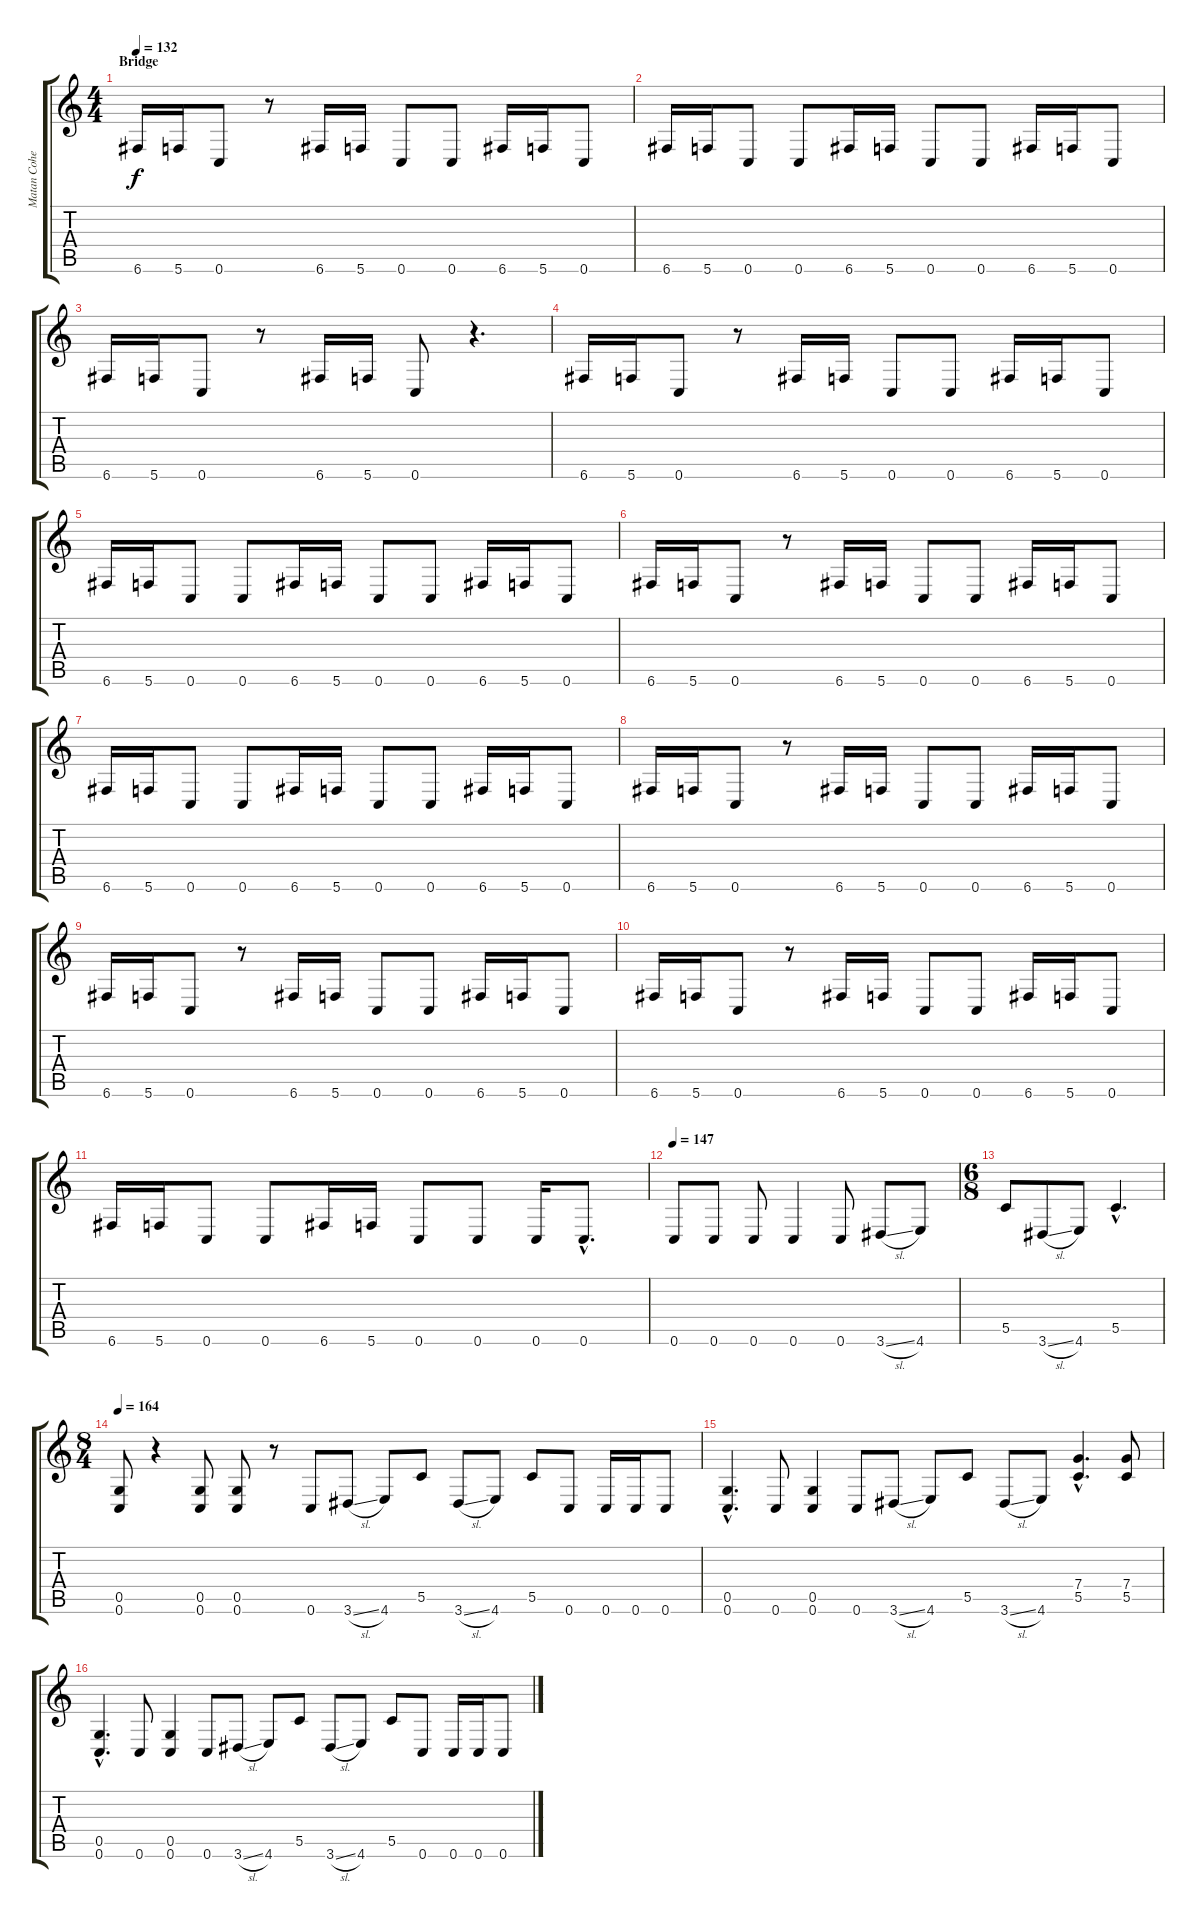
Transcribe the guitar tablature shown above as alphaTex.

\track ("Matan Cohen" "Matan Cohe") {instrument distortionguitar}
\staff {score tabs}
\tuning (D4 A3 F3 C3 G2 C2) {hide}
\ts (4 4)
\section ("" "Bridge")
\tempo 132
\clef g2
\ks c
6.6.16{dy f} 5.6.16 0.6.8 r.8 6.6.16 5.6.16 0.6.8 0.6.8 6.6.16 5.6.16 0.6.8 |
6.6.16 5.6.16 0.6.8 0.6.8 6.6.16 5.6.16 0.6.8 0.6.8 6.6.16 5.6.16 0.6.8 |
6.6.16 5.6.16 0.6.8 r.8 6.6.16 5.6.16 0.6.8 r.4{d} |
6.6.16 5.6.16 0.6.8 r.8 6.6.16 5.6.16 0.6.8 0.6.8 6.6.16 5.6.16 0.6.8 |
6.6.16 5.6.16 0.6.8 0.6.8 6.6.16 5.6.16 0.6.8 0.6.8 6.6.16 5.6.16 0.6.8 |
6.6.16 5.6.16 0.6.8 r.8 6.6.16 5.6.16 0.6.8 0.6.8 6.6.16 5.6.16 0.6.8 |
6.6.16 5.6.16 0.6.8 0.6.8 6.6.16 5.6.16 0.6.8 0.6.8 6.6.16 5.6.16 0.6.8 |
6.6.16 5.6.16 0.6.8 r.8 6.6.16 5.6.16 0.6.8 0.6.8 6.6.16 5.6.16 0.6.8 |
6.6.16 5.6.16 0.6.8 r.8 6.6.16 5.6.16 0.6.8 0.6.8 6.6.16 5.6.16 0.6.8 |
6.6.16 5.6.16 0.6.8 r.8 6.6.16 5.6.16 0.6.8 0.6.8 6.6.16 5.6.16 0.6.8 |
6.6.16 5.6.16 0.6.8 0.6.8 6.6.16 5.6.16 0.6.8 0.6.8 0.6.16 0.6{hac}.8{d} |
\tempo 147
0.6.8 0.6.8 0.6.8 0.6.4 0.6.8 3.6{sl}.8 4.6.8 |
\ts (6 8)
5.5.8 3.6{sl}.8 4.6.8 5.5{hac}.4{d} |
\ts (8 4)
\section ("" "")
\tempo 164
(0.5 0.6).8 r.4 (0.5 0.6).8 (0.5 0.6).8 r.8 0.6.8 3.6{sl}.8 4.6.8 5.5.8 3.6{sl}.8 4.6.8 5.5.8 0.6.8 0.6.16 0.6.16 0.6.8 |
(0.5{hac} 0.6{hac}).4{d} 0.6.8 (0.5 0.6).4 0.6.8 3.6{sl}.8 4.6.8 5.5.8 3.6{sl}.8 4.6.8 (7.4{hac} 5.5{hac}).4{d} (7.4 5.5).8 |
(0.5{hac} 0.6{hac}).4{d} 0.6.8 (0.5 0.6).4 0.6.8 3.6{sl}.8 4.6.8 5.5.8 3.6{sl}.8 4.6.8 5.5.8 0.6.8 0.6.16 0.6.16 0.6.8
